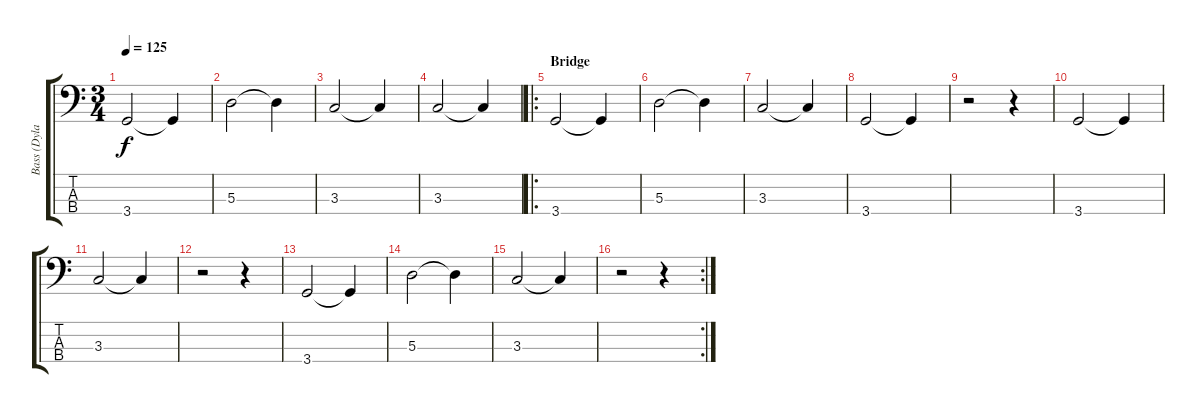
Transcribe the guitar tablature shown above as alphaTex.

\track ("Bass (Dylan Keefe)" "Bass (Dyla") {instrument electricbasspick}
\staff {score tabs}
\tuning (G2 D2 A1 E1) {hide}
\ts (3 4)
\tempo 125
\clef f4
\ks c
3.4.2{dy f} 3.4{t}.4 |
5.3.2 5.3{t}.4 |
3.3.2 3.3{t}.4 |
3.3.2 3.3{t}.4 |
\ro
\section ("" "Bridge")
3.4.2 3.4{t}.4 |
5.3.2 5.3{t}.4 |
3.3.2 3.3{t}.4 |
3.4.2 3.4{t}.4 |
r.2 r.4 |
3.4.2 3.4{t}.4 |
3.3.2 3.3{t}.4 |
r.2 r.4 |
3.4.2 3.4{t}.4 |
5.3.2 5.3{t}.4 |
3.3.2 3.3{t}.4 |
\rc 2
r.2 r.4
